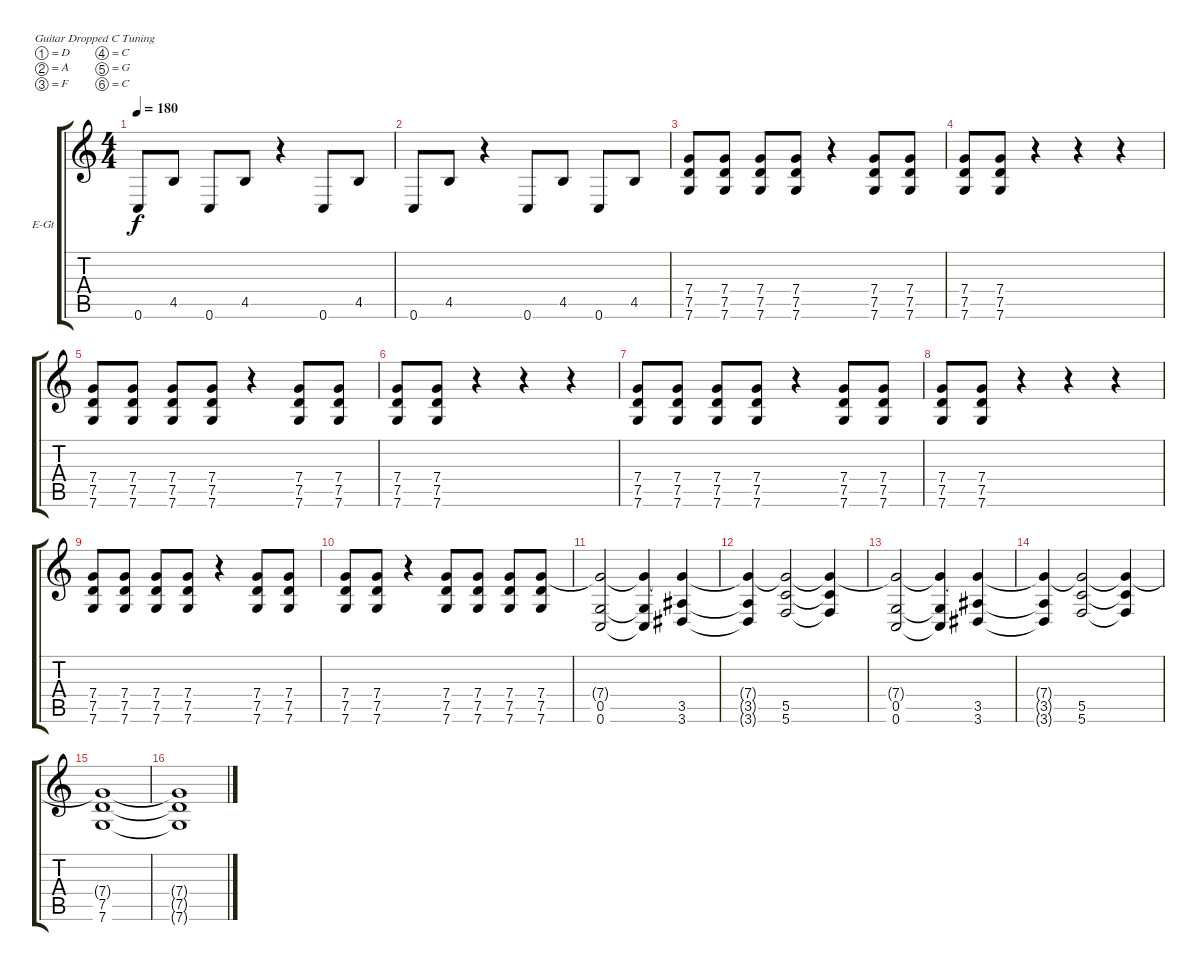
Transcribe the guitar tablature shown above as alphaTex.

\bracketExtendMode groupsimilarinstruments
\firstSystemTrackNameOrientation horizontal
\otherSystemsTrackNameOrientation horizontal
\track ("Utwór 1" "E-Gt") {instrument distortionguitar}
\staff {score tabs}
\tuning (D4 A3 F3 C3 G2 C2)
\ts (4 4)
\tempo 180
\clef g2
\ks c
0.6.8{dy f} 4.5.8 0.6.8 4.5.8 r.4 0.6.8 4.5.8 |
0.6.8 4.5.8 r.4 0.6.8 4.5.8 0.6.8 4.5.8 |
(7.4 7.5 7.6).8 (7.4 7.5 7.6).8 (7.4 7.5 7.6).8 (7.4 7.5 7.6).8 r.4 (7.4 7.5 7.6).8 (7.4 7.5 7.6).8 |
(7.4 7.5 7.6).8 (7.4 7.5 7.6).8 r.4 r.4 r.4 |
(7.4 7.5 7.6).8 (7.4 7.5 7.6).8 (7.4 7.5 7.6).8 (7.4 7.5 7.6).8 r.4 (7.4 7.5 7.6).8 (7.4 7.5 7.6).8 |
(7.4 7.5 7.6).8 (7.4 7.5 7.6).8 r.4 r.4 r.4 |
(7.4 7.5 7.6).8 (7.4 7.5 7.6).8 (7.4 7.5 7.6).8 (7.4 7.5 7.6).8 r.4 (7.4 7.5 7.6).8 (7.4 7.5 7.6).8 |
(7.4 7.5 7.6).8 (7.4 7.5 7.6).8 r.4 r.4 r.4 |
(7.4 7.5 7.6).8 (7.4 7.5 7.6).8 (7.4 7.5 7.6).8 (7.4 7.5 7.6).8 r.4 (7.4 7.5 7.6).8 (7.4 7.5 7.6).8 |
(7.4 7.5 7.6).8 (7.4 7.5 7.6).8 r.4 (7.4 7.5 7.6).8 (7.4 7.5 7.6).8 (7.4 7.5 7.6).8 (7.4 7.5 7.6).8 |
(0.5 0.6 7.4{t}).2 (0.5{t} 0.6{t} 7.4{t}).4 (3.5 3.6 7.4{t}).4 |
(3.5{t} 3.6{t} 7.4{t}).4 (5.5 5.6 7.4{t}).2 (5.5{t} 5.6{t} 7.4{t}).4 |
(0.5 0.6 7.4{t}).2 (0.5{t} 0.6{t} 7.4{t}).4 (3.5 3.6 7.4{t}).4 |
(3.5{t} 3.6{t} 7.4{t}).4 (5.5 5.6 7.4{t}).2 (5.5{t} 5.6{t} 7.4{t}).4 |
(7.5 7.6 7.4{t}).1 |
(7.5{t} 7.6{t} 7.4{t}).1
